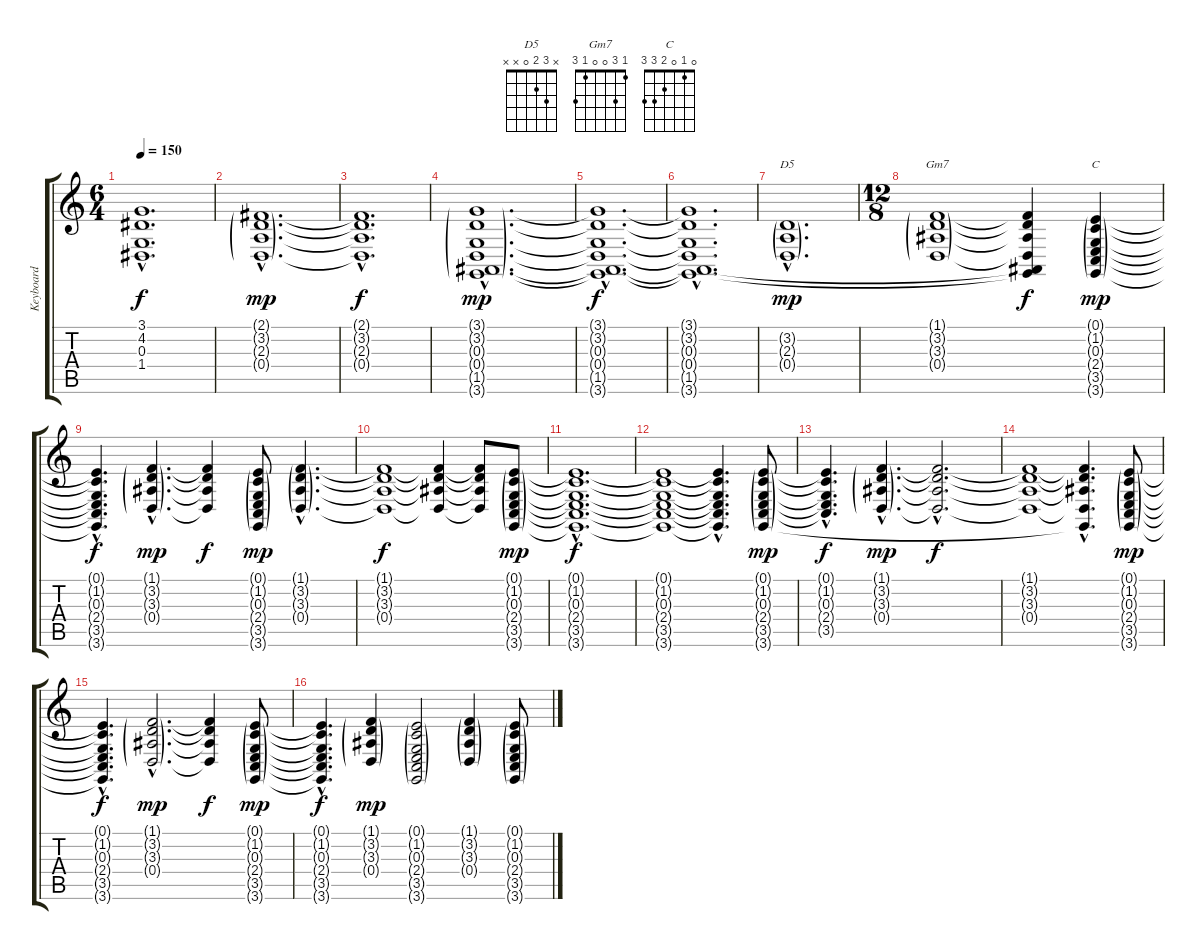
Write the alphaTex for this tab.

\track ("Keyboard" "Keyboard") {instrument drawbarorgan}
\staff {score tabs}
\tuning (E4 B3 G3 D3 A2 E2) {hide}
\chord ("D5" x 3 2 0 x x)
\chord ("Gm7" 1 3 0 0 1 3)
\chord ("C" 0 1 0 2 3 3)
\ts (6 4)
\tempo 150
\clef g2
\ks c
(3.1{hac t} 4.2{hac t} 0.3{hac t} 1.4{hac t}).1{d dy f} |
(2.1{g hac} 3.2{g hac} 2.3{g hac} 0.4{g hac}).1{d dy mp} |
(2.1{hac t} 3.2{hac t} 2.3{hac t} 0.4{hac t}).1{d dy f} |
(3.1{g hac} 3.2{g hac} 0.3{g hac} 0.4{g hac} 1.5{g hac} 3.6{g hac}).1{d dy mp} |
(3.1{hac t} 3.2{hac t} 0.3{hac t} 0.4{hac t} 1.5{hac t} 3.6{hac t}).1{d dy f} |
(3.1{hac t} 3.2{hac t} 0.3{hac t} 0.4{hac t} 1.5{hac t} 3.6{hac t}).1{d} |
(3.2{g hac} 2.3{g hac} 0.4{g hac}).1{d ch "D5" dy mp} |
\ts (12 8)
(1.1{g} 3.2{g} 3.3{g} 0.4{g}).1{ch "Gm7"} (1.1{t} 3.2{t} 3.3{t} 0.4{t} 1.5{t} 3.6{t}).4{dy f} (0.1{g} 1.2{g} 0.3{g} 2.4{g} 3.5{g} 3.6{g}).4{ch "C" dy mp} |
(0.1{hac t} 1.2{hac t} 0.3{hac t} 2.4{hac t} 3.5{hac t} 3.6{hac t}).4{d dy f} (1.1{g hac} 3.2{g hac} 3.3{g hac} 0.4{g hac}).4{d dy mp} (1.1{t} 3.2{t} 3.3{t} 0.4{t}).4{dy f} (0.1{g} 1.2{g} 0.3{g} 2.4{g} 3.5{g} 3.6{g}).8{dy mp} (1.1{g hac} 3.2{g hac} 3.3{g hac} 0.4{g hac}).4{d} |
(1.1{t} 3.2{t} 3.3{t} 0.4{t}).1{dy f} (1.1{t} 3.2{t} 3.3{t} 0.4{t}).4 (1.1{t} 3.2{t} 3.3{t} 0.4{t}).8 (0.1{g} 1.2{g} 0.3{g} 2.4{g} 3.5{g} 3.6{g}).8{dy mp} |
(0.1{hac t} 1.2{hac t} 0.3{hac t} 2.4{hac t} 3.5{hac t} 3.6{hac t}).1{d dy f} |
(0.1{t} 1.2{t} 0.3{t} 2.4{t} 3.5{t} 3.6{t}).1 (0.1{hac t} 1.2{hac t} 0.3{hac t} 2.4{hac t} 3.5{hac t} 3.6{hac t}).4{d} (0.1{g} 1.2{g} 0.3{g} 2.4{g} 3.5{g} 3.6{g}).8{dy mp} |
(0.1{hac t} 1.2{hac t} 0.3{hac t} 2.4{hac t} 3.5{hac t}).4{d dy f} (1.1{g hac} 3.2{g hac} 3.3{g hac} 0.4{g hac}).4{d dy mp} (1.1{hac t} 3.2{hac t} 3.3{hac t} 0.4{hac t}).2{d dy f} |
(1.1{t} 3.2{t} 3.3{t} 0.4{t}).1 (1.1{hac t} 3.2{hac t} 3.3{hac t} 0.4{hac t} 3.6{hac t}).4{d} (0.1{g} 1.2{g} 0.3{g} 2.4{g} 3.5{g} 3.6{g}).8{dy mp} |
(0.1{hac t} 1.2{hac t} 0.3{hac t} 2.4{hac t} 3.5{hac t} 3.6{hac t}).4{d dy f} (1.1{g hac} 3.2{g hac} 3.3{g hac} 0.4{g hac}).2{d dy mp} (1.1{t} 3.2{t} 3.3{t} 0.4{t}).4{dy f} (0.1{g} 1.2{g} 0.3{g} 2.4{g} 3.5{g} 3.6{g}).8{dy mp} |
(0.1{hac t} 1.2{hac t} 0.3{hac t} 2.4{hac t} 3.5{hac t} 3.6{hac t}).4{d dy f} (1.1{g} 3.2{g} 3.3{g} 0.4{g}).4{dy mp} (0.1{g} 1.2{g} 0.3{g} 2.4{g} 3.5{g} 3.6{g}).2 (1.1{g} 3.2{g} 3.3{g} 0.4{g}).4 (0.1{g} 1.2{g} 0.3{g} 2.4{g} 3.5{g} 3.6{g}).8
